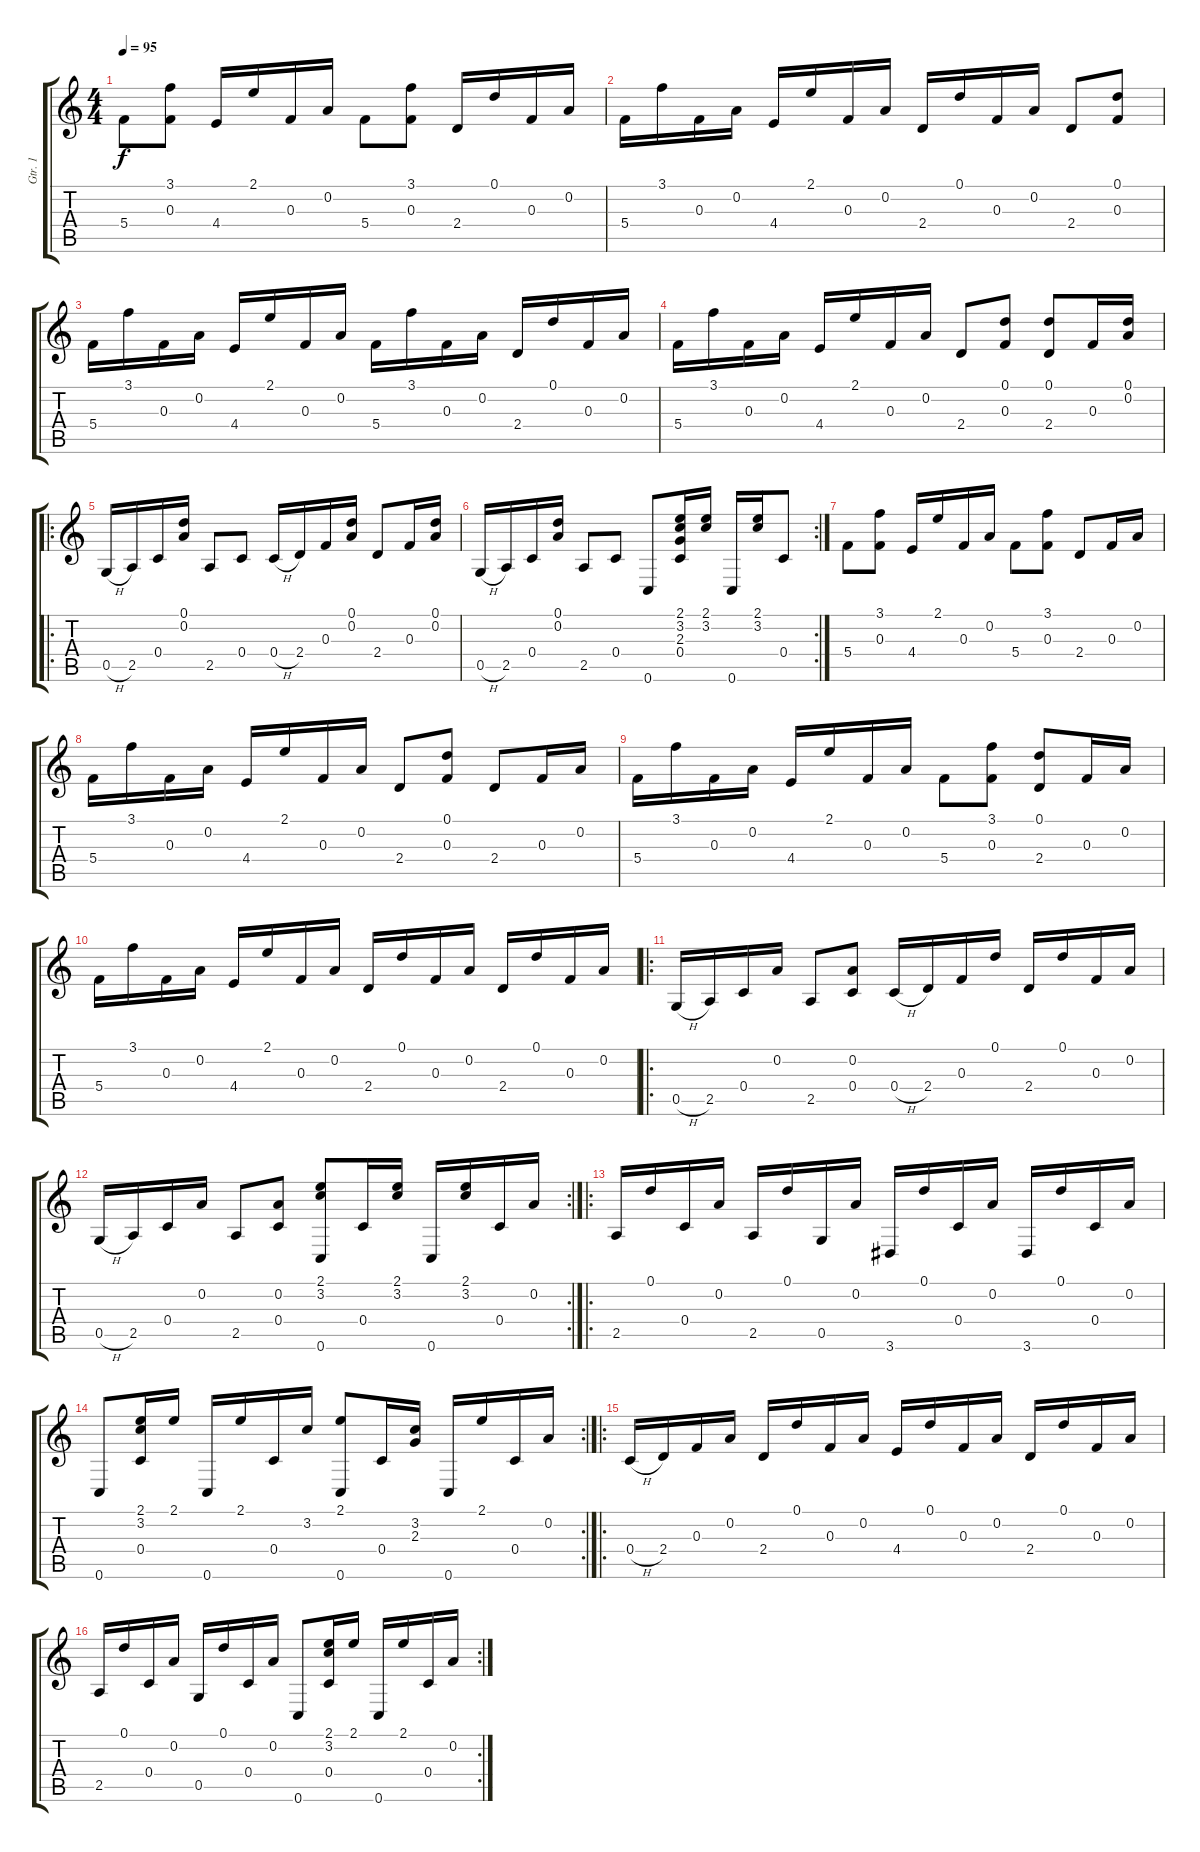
\track ("Gtr. 1" "Gtr. 1") {instrument acousticguitarsteel}
\staff {score tabs}
\tuning (D4 A3 F3 C3 G2 C2) {hide}
\ts (4 4)
\tempo 95
\clef g2
\ks c
5.4.8{dy f} (3.1 0.3).8 4.4.16 2.1.16 0.3.16 0.2.16 5.4.8 (3.1 0.3).8 2.4.16 0.1.16 0.3.16 0.2.16 |
5.4.16 3.1.16 0.3.16 0.2.16 4.4.16 2.1.16 0.3.16 0.2.16 2.4.16 0.1.16 0.3.16 0.2.16 2.4.8 (0.1 0.3).8 |
5.4.16 3.1.16 0.3.16 0.2.16 4.4.16 2.1.16 0.3.16 0.2.16 5.4.16 3.1.16 0.3.16 0.2.16 2.4.16 0.1.16 0.3.16 0.2.16 |
5.4.16 3.1.16 0.3.16 0.2.16 4.4.16 2.1.16 0.3.16 0.2.16 2.4.8 (0.1 0.3).8 (0.1 2.4).8 0.3.16 (0.1 0.2).16 |
\ro
0.5{h}.16 2.5.16 0.4.16 (0.1 0.2).16 2.5.8 0.4.8 0.4{h}.16 2.4.16 0.3.16 (0.1 0.2).16 2.4.8 0.3.16 (0.1 0.2).16 |
\rc 2
0.5{h}.16 2.5.16 0.4.16 (0.1 0.2).16 2.5.8 0.4.8 0.6.8 (2.1 3.2 2.3 0.4).16 (2.1 3.2).16 0.6.16 (2.1 3.2).16 0.4.8 |
5.4.8 (3.1 0.3).8 4.4.16 2.1.16 0.3.16 0.2.16 5.4.8 (3.1 0.3).8 2.4.8 0.3.16 0.2.16 |
5.4.16 3.1.16 0.3.16 0.2.16 4.4.16 2.1.16 0.3.16 0.2.16 2.4.8 (0.1 0.3).8 2.4.8 0.3.16 0.2.16 |
5.4.16 3.1.16 0.3.16 0.2.16 4.4.16 2.1.16 0.3.16 0.2.16 5.4.8 (3.1 0.3).8 (0.1 2.4).8 0.3.16 0.2.16 |
5.4.16 3.1.16 0.3.16 0.2.16 4.4.16 2.1.16 0.3.16 0.2.16 2.4.16 0.1.16 0.3.16 0.2.16 2.4.16 0.1.16 0.3.16 0.2.16 |
\ro
0.5{h}.16 2.5.16 0.4.16 0.2.16 2.5.8 (0.2 0.4).8 0.4{h}.16 2.4.16 0.3.16 0.1.16 2.4.16 0.1.16 0.3.16 0.2.16 |
\rc 2
0.5{h}.16 2.5.16 0.4.16 0.2.16 2.5.8 (0.2 0.4).8 (2.1 3.2 0.6).8 0.4.16 (2.1 3.2).16 0.6.16 (2.1 3.2).16 0.4.16 0.2.16 |
\ro
2.5.16 0.1.16 0.4.16 0.2.16 2.5.16 0.1.16 0.5.16 0.2.16 3.6.16 0.1.16 0.4.16 0.2.16 3.6.16 0.1.16 0.4.16 0.2.16 |
\rc 2
0.6.8 (2.1 3.2 0.4).16 2.1.16 0.6.16 2.1.16 0.4.16 3.2.16 (2.1 0.6).8 0.4.16 (3.2 2.3).16 0.6.16 2.1.16 0.4.16 0.2.16 |
\ro
0.4{h}.16 2.4.16 0.3.16 0.2.16 2.4.16 0.1.16 0.3.16 0.2.16 4.4.16 0.1.16 0.3.16 0.2.16 2.4.16 0.1.16 0.3.16 0.2.16 |
\rc 2
2.5.16 0.1.16 0.4.16 0.2.16 0.5.16 0.1.16 0.4.16 0.2.16 0.6.8 (2.1 3.2 0.4).16 2.1.16 0.6.16 2.1.16 0.4.16 0.2.16
